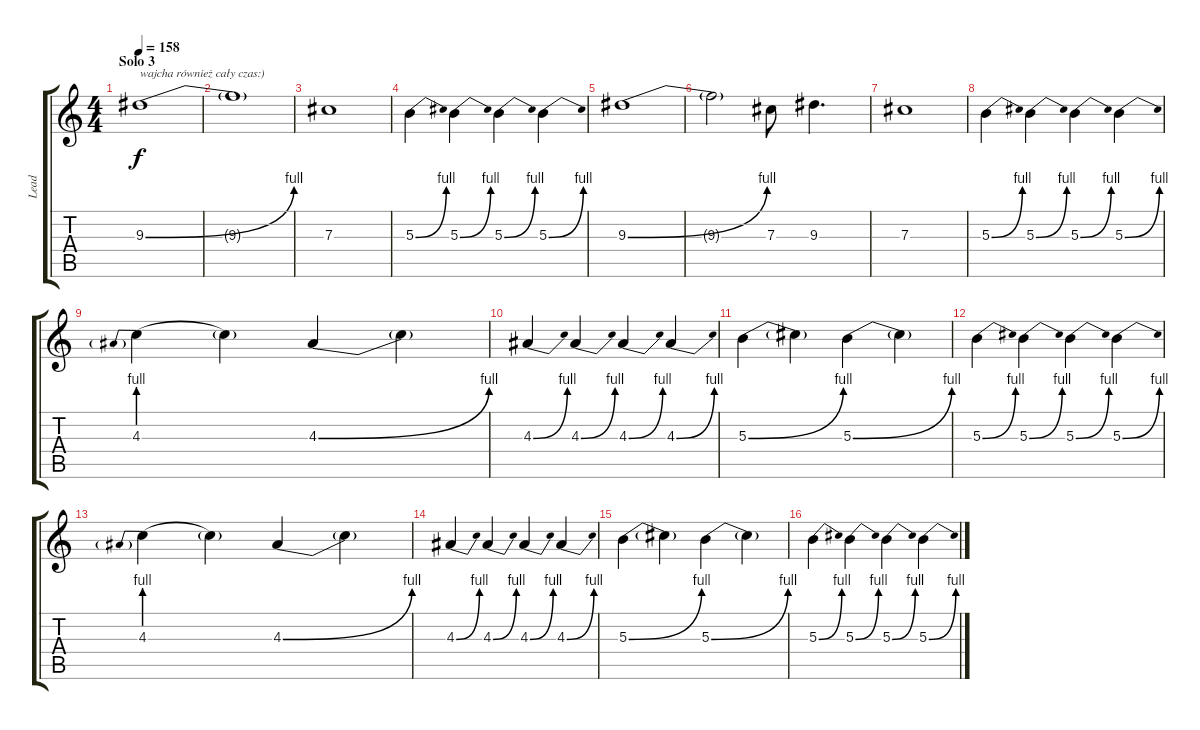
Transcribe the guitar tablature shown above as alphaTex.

\track ("Lead" "Lead") {instrument overdrivenguitar}
\staff {score tabs}
\tuning (Eb4 Bb3 Gb3 Db3 Ab2 Eb2) {hide}
\ts (4 4)
\section ("" "Solo 3")
\tempo 158
\clef g2
\ks c
9.3{be (bend 0 0 60 4)}.1{txt "wajcha również cały czas:)" dy f} |
9.3{t}.1 |
7.3.1 |
5.3{be (bend 0 0 60 4)}.4 5.3{be (bend 0 0 60 4)}.4 5.3{be (bend 0 0 60 4)}.4 5.3{be (bend 0 0 60 4)}.4 |
9.3{be (bend 0 0 60 4)}.1 |
9.3{t}.2 7.3.8 9.3.4{d} |
7.3.1 |
5.3{be (bend 0 0 60 4)}.4 5.3{be (bend 0 0 60 4)}.4 5.3{be (bend 0 0 60 4)}.4 5.3{be (bend 0 0 60 4)}.4 |
4.3{be (prebend 0 4 60 4)}.4 4.3{t}.4 4.3{be (bend 0 0 60 4)}.4 4.3{t}.4 |
4.3{be (bend 0 0 60 4)}.4 4.3{be (bend 0 0 60 4)}.4 4.3{be (bend 0 0 60 4)}.4 4.3{be (bend 0 0 60 4)}.4 |
5.3{be (bend 0 0 60 4)}.4 5.3{t}.4 5.3{be (bend 0 0 60 4)}.4 5.3{t}.4 |
5.3{be (bend 0 0 60 4)}.4 5.3{be (bend 0 0 60 4)}.4 5.3{be (bend 0 0 60 4)}.4 5.3{be (bend 0 0 60 4)}.4 |
4.3{be (prebend 0 4 60 4)}.4 4.3{t}.4 4.3{be (bend 0 0 60 4)}.4 4.3{t}.4 |
4.3{be (bend 0 0 60 4)}.4 4.3{be (bend 0 0 60 4)}.4 4.3{be (bend 0 0 60 4)}.4 4.3{be (bend 0 0 60 4)}.4 |
5.3{be (bend 0 0 60 4)}.4 5.3{t}.4 5.3{be (bend 0 0 60 4)}.4 5.3{t}.4 |
5.3{be (bend 0 0 60 4)}.4 5.3{be (bend 0 0 60 4)}.4 5.3{be (bend 0 0 60 4)}.4 5.3{be (bend 0 0 60 4)}.4
